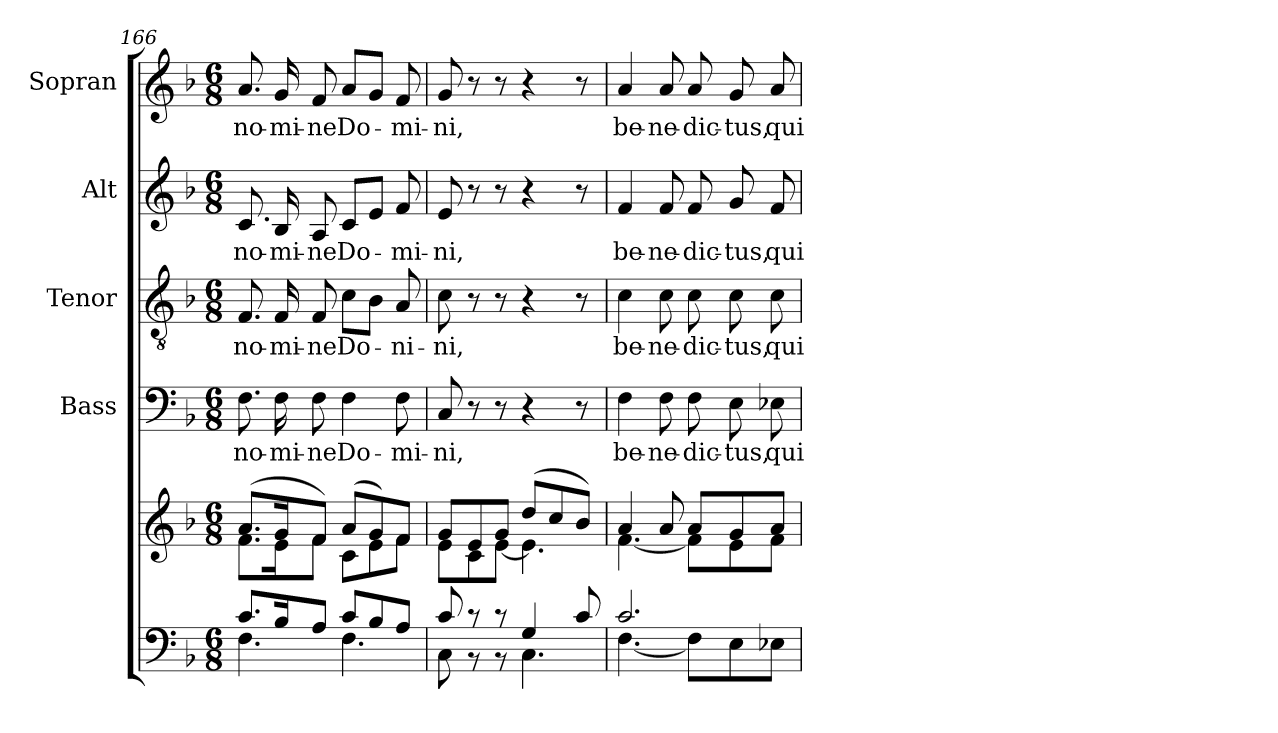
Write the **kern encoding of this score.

**kern	**kern	**kern	**text	**kern	**text	**kern	**text	**kern	**text
*part5	*part5	*part4	*part4	*part3	*part3	*part2	*part2	*part1	*part1
*staff6	*staff5	*staff4	*staff4	*staff3	*staff3	*staff2	*staff2	*staff1	*staff1
*	*	*I"Bass	*	*I"Tenor	*	*I"Alt	*	*I"Sopran	*
*	*	*I'B.	*	*I'T.	*	*I'A.	*	*I'S.	*
!!LO:LB:g=z
*clefF4	*clefG2	*clefF4	*	*clefGv2	*	*clefG2	*	*clefG2	*
*k[b-]	*k[b-]	*k[b-]	*	*k[b-]	*	*k[b-]	*	*k[b-]	*
*F:	*F:	*F:	*	*F:	*	*F:	*	*F:	*
*M6/8	*M6/8	*M6/8	*	*M6/8	*	*M6/8	*	*M6/8	*
=166	=166	=166	=166	=166	=166	=166	=166	=166	=166
*^	*^	*	*	*	*	*	*	*	*
!	!	!	!	!	!LO:LY:b	!	!LO:LY:b	!	!LO:LY:b	!	!LO:LY:b
8.c/L	4.F\	(>8.a/L	8.f\L	8.F\	no-	8.F/	no-	8.c/	no-	8.a/	no-
!	!	!	!	!	!LO:LY:b	!	!LO:LY:b	!	!LO:LY:b	!	!LO:LY:b
16B-/k	.	16g/k	16e\k	16F\	-mi-	16F/	-mi-	16B-/	-mi-	16g/	-mi-
!	!	!	!	!	!LO:LY:b	!	!LO:LY:b	!	!LO:LY:b	!	!LO:LY:b
8A/J	.	8f/J)	8f\J	8F\	-ne	8F/	-ne	8A/	-ne	8f/	-ne
!	!	!	!	!	!LO:LY:b	!	!LO:LY:b	!	!LO:LY:b	!	!LO:LY:b
8c/L	4.F\	(>8a/L	8c\L	4F\	Do-	8c\L	Do-	8c/L	Do-	8a/L	Do-
8B-/	.	8g/)	8e\	.	.	8B-\J	.	8e/J	.	8g/J	.
!	!	!	!	!	!LO:LY:b	!	!LO:LY:b	!	!LO:LY:b	!	!LO:LY:b
8A/J	.	8f/J	8f\J	8F\	-mi-	8A/	-ni-	8f/	-mi-	8f/	-mi-
=167	=167	=167	=167	=167	=167	=167	=167	=167	=167	=167	=167
!	!	!	!	!	!LO:LY:b	!	!LO:LY:b	!	!LO:LY:b	!	!LO:LY:b
8c/	8C\	8g/L	8e\L	8C/	-ni,	8c\	-ni,	8e/	-ni,	8g/	-ni,
8r	8r	8e/	8c\	8r	.	8r	.	8r	.	8r	.
8r	8r	8g/J	[<8e\J	8r	.	8r	.	8r	.	8r	.
4G/	4.C\	(>8dd/L	4.e\]	4r	.	4r	.	4r	.	4r	.
.	.	8cc/	.	.	.	.	.	.	.	.	.
8c/	.	8b-/J)	.	8r	.	8r	.	8r	.	8r	.
=168	=168	=168	=168	=168	=168	=168	=168	=168	=168	=168	=168
!	!	!	!	!	!LO:LY:b	!	!LO:LY:b	!	!LO:LY:b	!	!LO:LY:b
2.c/	[<4.F\	4a/	[<4.f\	4F\	be-	4c\	be-	4f/	be-	4a/	be-
!	!	!	!	!	!LO:LY:b	!	!LO:LY:b	!	!LO:LY:b	!	!LO:LY:b
.	.	8a/	.	8F\	-ne-	8c\	-ne-	8f/	-ne-	8a/	-ne-
!	!	!	!	!	!LO:LY:b	!	!LO:LY:b	!	!LO:LY:b	!	!LO:LY:b
.	8F\L]	8a/L	8f\L]	8F\	-dic-	8c\	-dic-	8f/	-dic-	8a/	-dic-
!	!	!	!	!	!LO:LY:b	!	!LO:LY:b	!	!LO:LY:b	!	!LO:LY:b
.	8E\	8g/	8e\	8E\	-tus,	8c\	-tus,	8g/	-tus,	8g/	-tus,
!	!	!	!	!	!LO:LY:b	!	!LO:LY:b	!	!LO:LY:b	!	!LO:LY:b
.	8E-X\J	8a/J	8f\J	8E-X\	qui	8c\	qui	8f/	qui	8a/	qui
*v	*v	*	*	*	*	*	*	*	*	*	*
*	*v	*v	*	*	*	*	*	*	*	*
=	=	=	=	=	=	=	=	=	=
*-	*-	*-	*-	*-	*-	*-	*-	*-	*-
